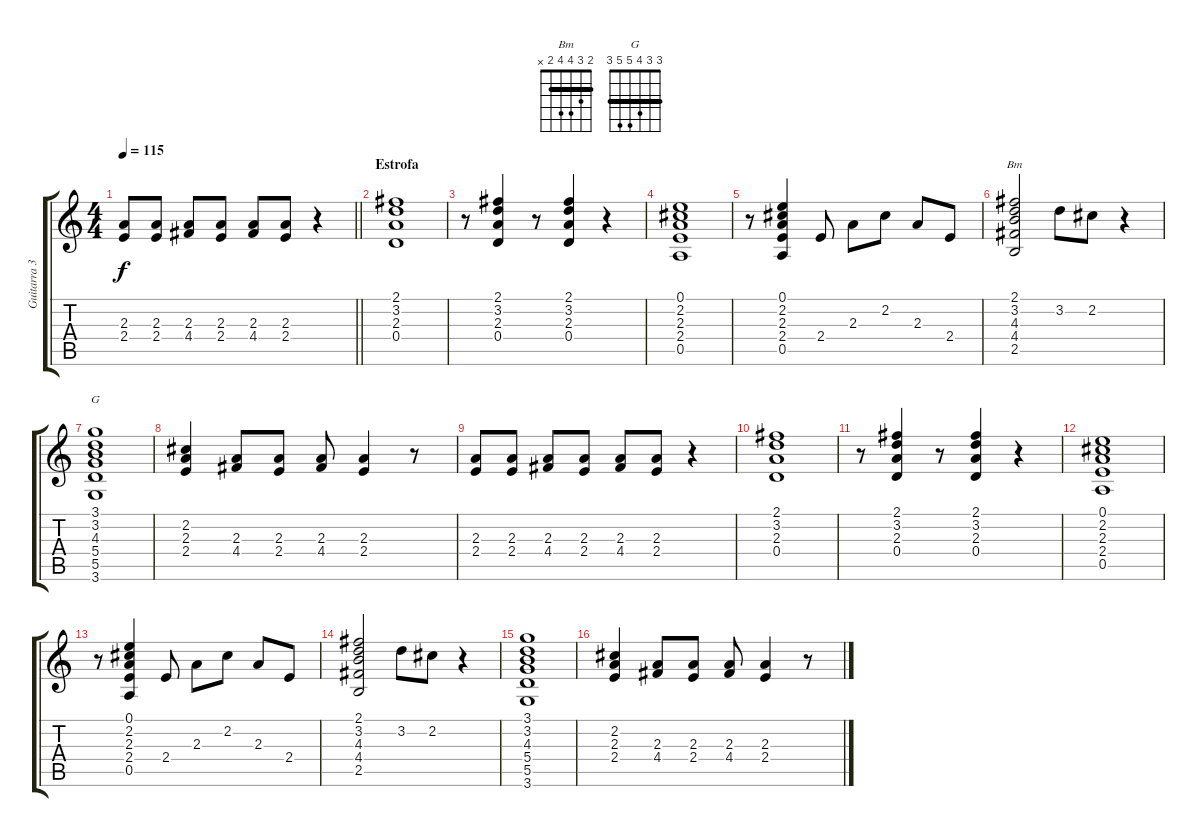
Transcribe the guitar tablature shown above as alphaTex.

\track ("Guitarra 3" "Guitarra 3") {instrument distortionguitar}
\staff {score tabs}
\tuning (E4 B3 G3 D3 A2 E2) {hide}
\chord ("Bm" 2 3 4 4 2 x) {barre 2}
\chord ("G" 3 3 4 5 5 3) {barre 3}
\ts (4 4)
\tempo 115
\clef g2
\barLineRight lightlight
\ks c
(2.3 2.4).8{dy f} (2.3 2.4).8 (2.3 4.4).8 (2.3 2.4).8 (2.3 4.4).8 (2.3 2.4).8 r.4 |
\section ("" "Estrofa")
(2.1 3.2 2.3 0.4).1 |
r.8 (2.1 3.2 2.3 0.4).4 r.8 (2.1 3.2 2.3 0.4).4 r.4 |
(0.1 2.2 2.3 2.4 0.5).1 |
r.8 (0.1 2.2 2.3 2.4 0.5).4 2.4.8 2.3.8 2.2.8 2.3.8 2.4.8 |
(2.1 3.2 4.3 4.4 2.5).2{ch "Bm"} 3.2.8 2.2.8 r.4 |
(3.1 3.2 4.3 5.4 5.5 3.6).1{ch "G"} |
(2.2 2.3 2.4).4 (2.3 4.4).8 (2.3 2.4).8 (2.3 4.4).8 (2.3 2.4).4 r.8 |
(2.3 2.4).8 (2.3 2.4).8 (2.3 4.4).8 (2.3 2.4).8 (2.3 4.4).8 (2.3 2.4).8 r.4 |
(2.1 3.2 2.3 0.4).1 |
r.8 (2.1 3.2 2.3 0.4).4 r.8 (2.1 3.2 2.3 0.4).4 r.4 |
(0.1 2.2 2.3 2.4 0.5).1 |
r.8 (0.1 2.2 2.3 2.4 0.5).4 2.4.8 2.3.8 2.2.8 2.3.8 2.4.8 |
(2.1 3.2 4.3 4.4 2.5).2 3.2.8 2.2.8 r.4 |
(3.1 3.2 4.3 5.4 5.5 3.6).1 |
(2.2 2.3 2.4).4 (2.3 4.4).8 (2.3 2.4).8 (2.3 4.4).8 (2.3 2.4).4 r.8
